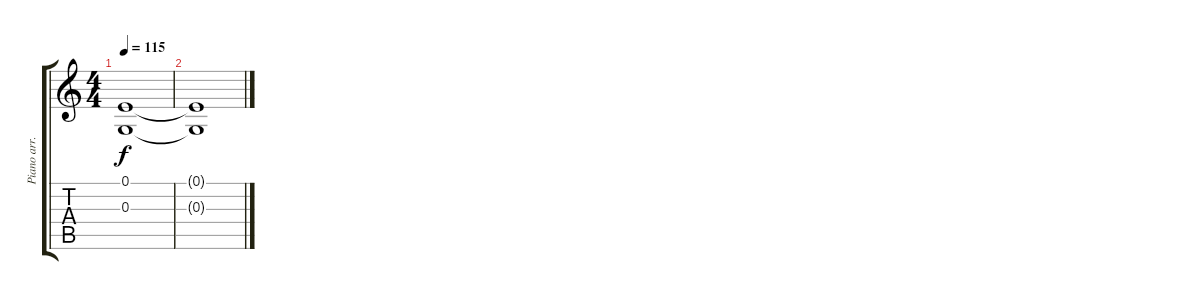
\track ("Piano arr. pour guitare" "Piano arr.") {instrument acousticgrandpiano}
\staff {score tabs}
\tuning (E4 B3 G3 D3 A2 E2) {hide}
\ts (4 4)
\tempo 115
\clef g2
\ks c
(0.1{t} 0.3{t}).1{dy f} |
(0.1{t} 0.3{t}).1
